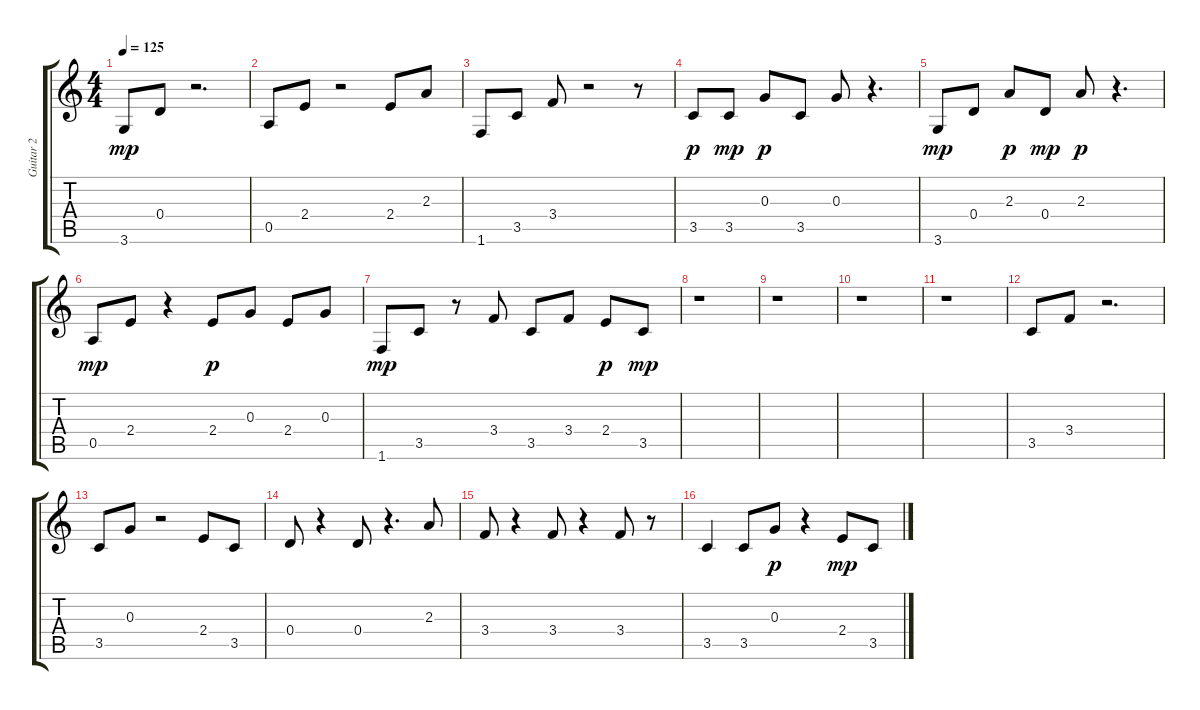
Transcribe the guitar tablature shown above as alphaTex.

\track ("Guitar 2" "Guitar 2") {instrument acousticguitarsteel}
\staff {score tabs}
\tuning (E4 B3 G3 D3 A2 E2) {hide}
\ts (4 4)
\tempo 125
\clef g2
\ks c
3.6.8{dy mp} 0.4.8 r.2{d} |
0.5.8 2.4.8 r.2 2.4.8 2.3.8 |
1.6.8 3.5.8 3.4.8 r.2 r.8 |
3.5.8{dy p} 3.5.8{dy mp} 0.3.8{dy p} 3.5.8 0.3.8 r.4{d} |
3.6.8{dy mp} 0.4.8 2.3.8{dy p} 0.4.8{dy mp} 2.3.8{dy p} r.4{d} |
0.5.8{dy mp} 2.4.8 r.4 2.4.8{dy p} 0.3.8 2.4.8 0.3.8 |
1.6.8{dy mp} 3.5.8 r.8 3.4.8 3.5.8 3.4.8 2.4.8{dy p} 3.5.8{dy mp} |
r.1 |
r.1 |
r.1 |
r.1 |
3.5.8 3.4.8 r.2{d} |
3.5.8 0.3.8 r.2 2.4.8 3.5.8 |
0.4.8 r.4 0.4.8 r.4{d} 2.3.8 |
3.4.8 r.4 3.4.8 r.4 3.4.8 r.8 |
3.5.4 3.5.8 0.3.8{dy p} r.4 2.4.8{dy mp} 3.5.8
